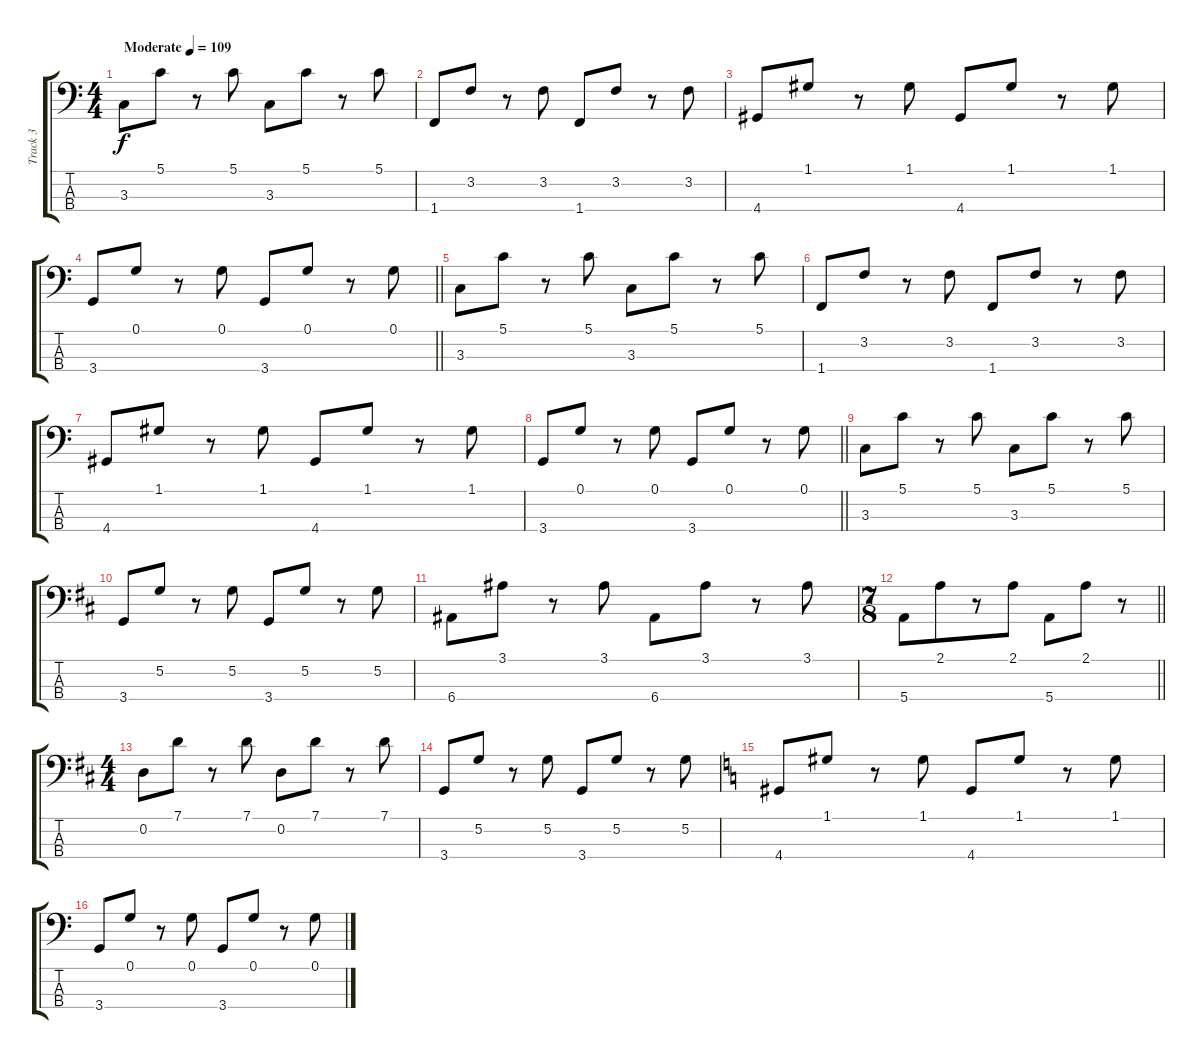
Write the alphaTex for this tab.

\track ("Track 3" "Track 3") {instrument electricbassfinger}
\staff {score tabs}
\tuning (G2 D2 A1 E1) {hide}
\ts (4 4)
\tempo (109 "Moderate")
\clef f4
\ks c
3.3.8{dy f instrument electricbassfinger} 5.1.8 r.8 5.1.8 3.3.8 5.1.8 r.8 5.1.8 |
1.4.8 3.2.8 r.8 3.2.8 1.4.8 3.2.8 r.8 3.2.8 |
4.4.8 1.1.8 r.8 1.1.8 4.4.8 1.1.8 r.8 1.1.8 |
\barLineRight lightlight
3.4.8 0.1.8 r.8 0.1.8 3.4.8 0.1.8 r.8 0.1.8 |
3.3.8 5.1.8 r.8 5.1.8 3.3.8 5.1.8 r.8 5.1.8 |
1.4.8 3.2.8 r.8 3.2.8 1.4.8 3.2.8 r.8 3.2.8 |
4.4.8 1.1.8 r.8 1.1.8 4.4.8 1.1.8 r.8 1.1.8 |
\barLineRight lightlight
3.4.8 0.1.8 r.8 0.1.8 3.4.8 0.1.8 r.8 0.1.8 |
3.3.8 5.1.8 r.8 5.1.8 3.3.8 5.1.8 r.8 5.1.8 |
\ks d
3.4.8 5.2.8 r.8 5.2.8 3.4.8 5.2.8 r.8 5.2.8 |
6.4.8 3.1.8 r.8 3.1.8 6.4.8 3.1.8 r.8 3.1.8 |
\ts (7 8)
\barLineRight lightlight
5.4.8 2.1.8 r.8 2.1.8 5.4.8 2.1.8 r.8 |
\ts (4 4)
0.2.8 7.1.8 r.8 7.1.8 0.2.8 7.1.8 r.8 7.1.8 |
3.4.8 5.2.8 r.8 5.2.8 3.4.8 5.2.8 r.8 5.2.8 |
\ks c
4.4.8 1.1.8 r.8 1.1.8 4.4.8 1.1.8 r.8 1.1.8 |
3.4.8 0.1.8 r.8 0.1.8 3.4.8 0.1.8 r.8 0.1.8
